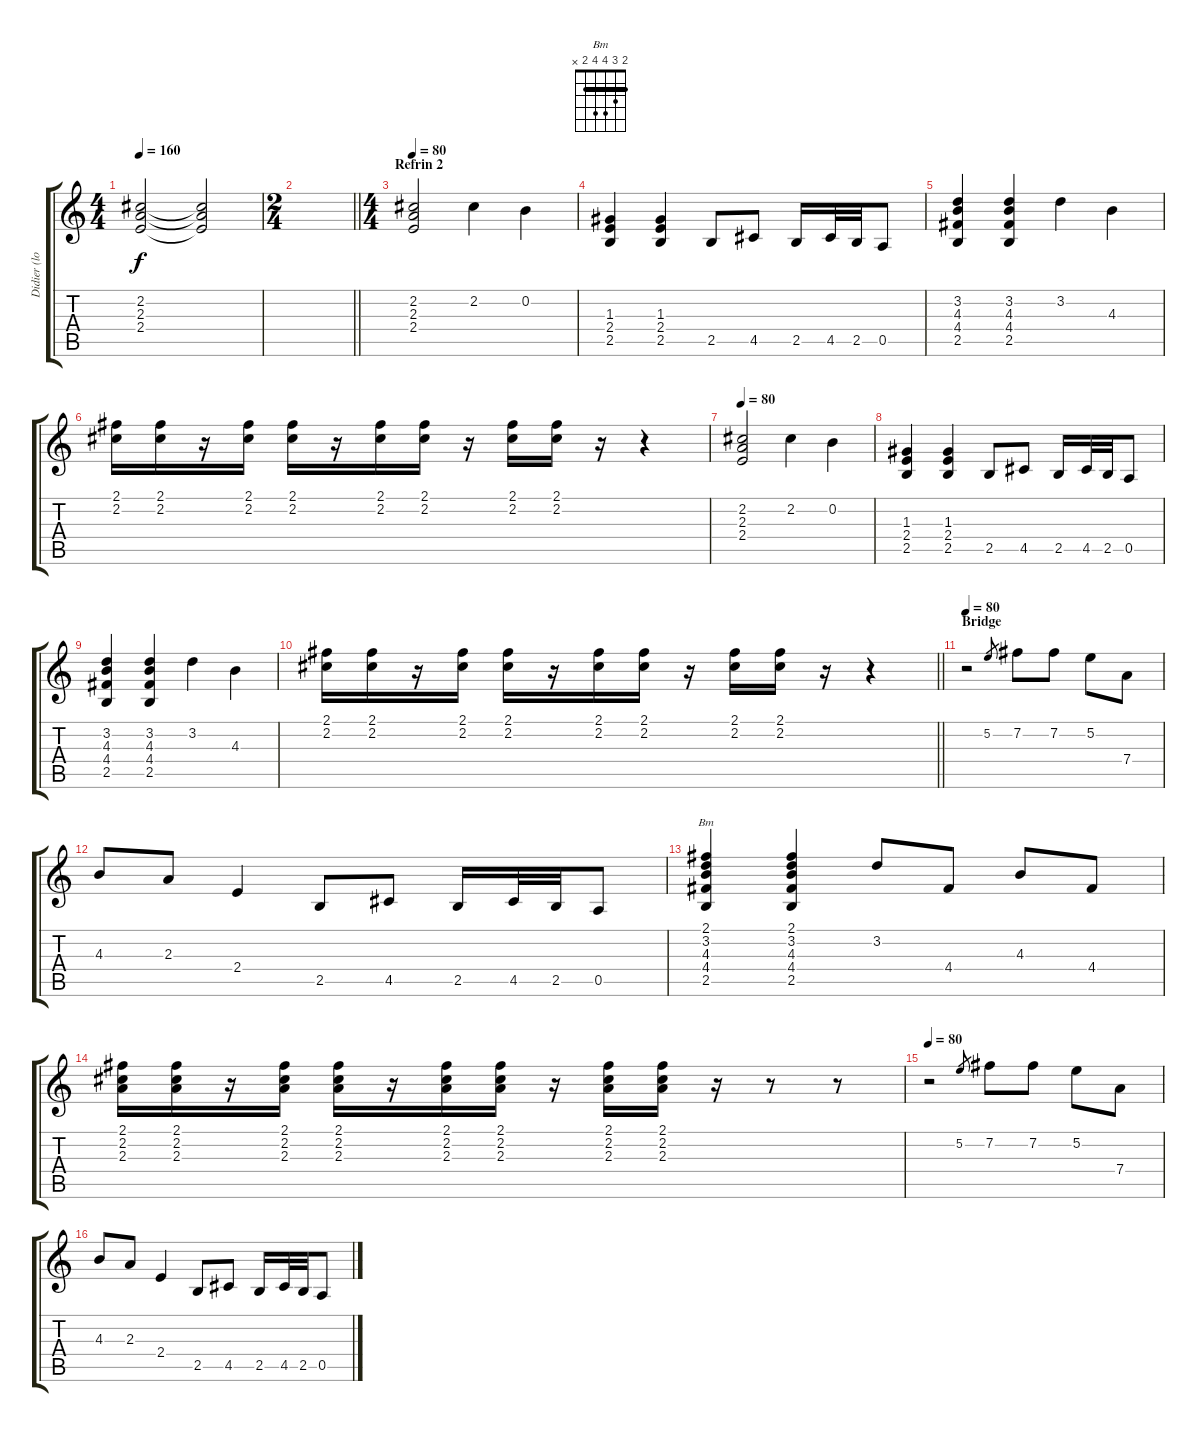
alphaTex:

\track ("Didier (lors de l'enregistrement)" "Didier (lo") {instrument overdrivenguitar}
\staff {score tabs}
\tuning (E4 B3 G3 D3 A2 E2) {hide}
\chord ("Bm" 2 3 4 4 2 x) {barre 2}
\ts (4 4)
\tempo 160
\clef g2
\ks c
(2.2{t} 2.3{t} 2.4{t}).2{dy f} (2.2{t} 2.3{t} 2.4{t}).2 |
\ts (2 4)
\barLineRight lightlight
|
\ts (4 4)
\section ("" "Refrin 2")
\tempo 80
(2.2 2.3 2.4).2{volume 8} 2.2.4 0.2.4 |
(1.3 2.4 2.5).4 (1.3 2.4 2.5).4 2.5.8 4.5.8 2.5.16 4.5.32 2.5.32 0.5.8 |
(3.2 4.3 4.4 2.5).4 (3.2 4.3 4.4 2.5).4 3.2.4 4.3.4 |
(2.1 2.2).16 (2.1 2.2).16 r.16 (2.1 2.2).16 (2.1 2.2).16 r.16 (2.1 2.2).16 (2.1 2.2).16 r.16 (2.1 2.2).16 (2.1 2.2).16 r.16 r.4 |
\tempo 80
(2.2 2.3 2.4).2{volume 8} 2.2.4 0.2.4 |
(1.3 2.4 2.5).4 (1.3 2.4 2.5).4 2.5.8 4.5.8 2.5.16 4.5.32 2.5.32 0.5.8 |
(3.2 4.3 4.4 2.5).4 (3.2 4.3 4.4 2.5).4 3.2.4 4.3.4 |
\barLineRight lightlight
(2.1 2.2).16 (2.1 2.2).16 r.16 (2.1 2.2).16 (2.1 2.2).16 r.16 (2.1 2.2).16 (2.1 2.2).16 r.16 (2.1 2.2).16 (2.1 2.2).16 r.16 r.4 |
\section ("" "Bridge")
\tempo 80
r.2 5.2.8{gr} 7.2.8 7.2.8 5.2.8 7.4.8 |
4.3.8 2.3.8 2.4.4 2.5.8 4.5.8 2.5.16 4.5.32 2.5.32 0.5.8 |
(2.1 3.2 4.3 4.4 2.5).4{ch "Bm"} (2.1 3.2 4.3 4.4 2.5).4 3.2.8 4.4.8 4.3.8 4.4.8 |
(2.1 2.2 2.3).16 (2.1 2.2 2.3).16 r.16 (2.1 2.2 2.3).16 (2.1 2.2 2.3).16 r.16 (2.1 2.2 2.3).16 (2.1 2.2 2.3).16 r.16 (2.1 2.2 2.3).16 (2.1 2.2 2.3).16 r.16 r.8 r.8 |
\tempo 80
r.2 5.2.8{gr} 7.2.8 7.2.8 5.2.8 7.4.8 |
4.3.8 2.3.8 2.4.4 2.5.8 4.5.8 2.5.16 4.5.32 2.5.32 0.5.8
